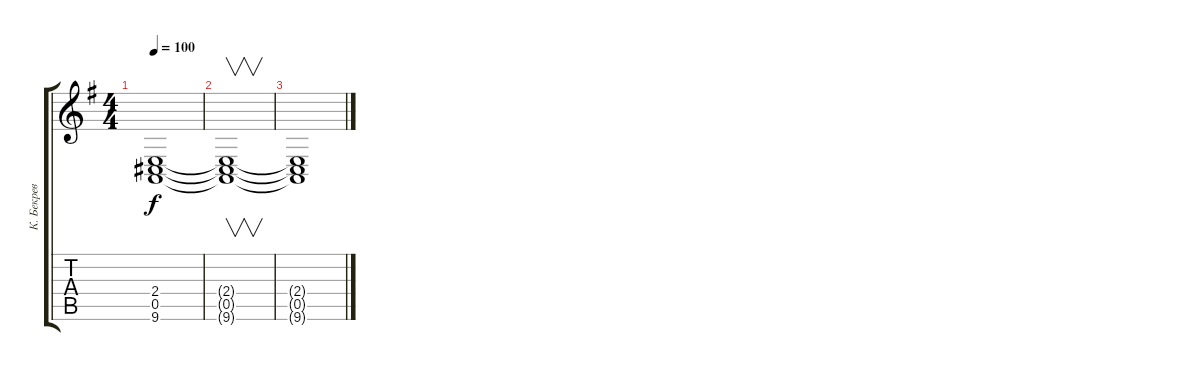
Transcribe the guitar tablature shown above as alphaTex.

\track ("К. Бекрев (Л. рука)" "К. Бекрев ") {instrument synthbrass1}
\staff {score tabs}
\tuning (E4 B3 G3 D3 A2 E2) {hide}
\ts (4 4)
\tempo 100
\clef g2
\ks g
(2.4 0.5 9.6).1{dy f} |
(2.4{t} 0.5{t} 9.6{t}).1{v volume 16} |
(2.4{t} 0.5{t} 9.6{t}).1
